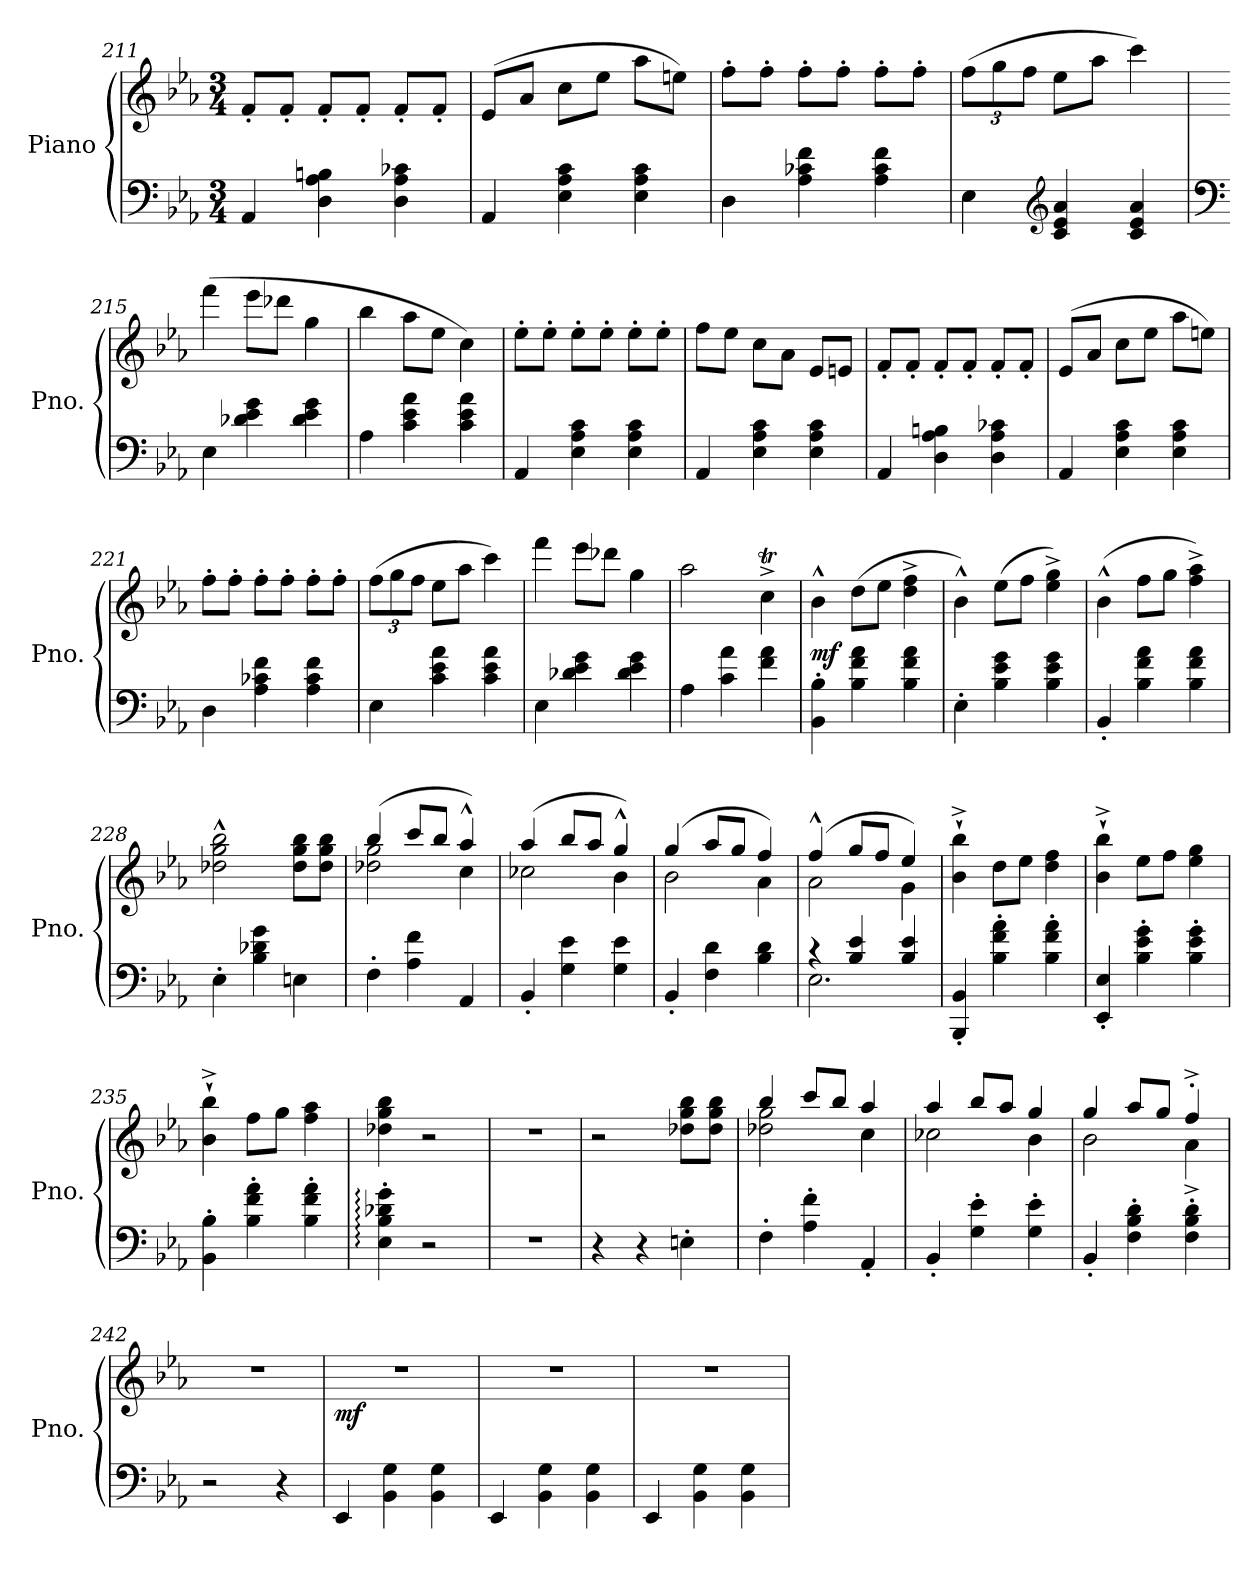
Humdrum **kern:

**kern	**kern	**dynam
*part1	*part1	*part1
*staff2	*staff1	*staff1/2
*I"Piano	*	*
*I'Pno.	*	*
*clefF4	*clefG2	*
*k[b-e-a-]	*k[b-e-a-]	*
*M3/4	*M3/4	*
=211	=211	=211
4AA-/	8f'/L	.
.	8f'/J	.
4D\ 4A-\ 4Bn\	8f'/L	.
.	8f'/J	.
4D\ 4A-\ 4c-X\	8f'/L	.
.	8f'/J	.
=212	=212	=212
4AA-/	(8e-/L	.
.	8a-/J	.
4E-\ 4A-\ 4c\	8cc\L	.
.	8ee-\J	.
4E-\ 4A-\ 4c\	8aa-\L	.
.	8een\J)	.
=213	=213	=213
4D\	8ff'\L	.
.	8ff'\J	.
4A-\ 4c-X\ 4f\	8ff'\L	.
.	8ff'\J	.
4A-\ 4c-\ 4f\	8ff'\L	.
.	8ff'\J	.
!!LO:LB:g=z
=214	=214	=214
*	*Xbrackettup	*
4E-\	(12ff\L	.
.	12gg\	.
.	12ff\J	.
*clefG2	*	*
4c/ 4e-/ 4a-/	8ee-\L	.
.	8aa-\J	.
4c/ 4e-/ 4a-/	4ccc\)	.
=215	=215	=215
*clefF4	*	*
4E-\	(4fff\	.
4d-X\ 4e-\ 4g\	8eee-\L	.
.	8ddd-X\J	.
4d-\ 4e-\ 4g\	4gg\	.
=216	=216	=216
4A-\	4bb-\	.
4c\ 4e-\ 4a-\	8aa-\L	.
.	8ee-\J	.
4c\ 4e-\ 4a-\	4cc\)	.
=217	=217	=217
4AA-/	8ee-'\L	.
.	8ee-'\J	.
4E-\ 4A-\ 4c\	8ee-'\L	.
.	8ee-'\J	.
4E-\ 4A-\ 4c\	8ee-'\L	.
.	8ee-'\J	.
=218	=218	=218
4AA-/	8ff\L	.
.	8ee-\J	.
4E-\ 4A-\ 4c\	8cc\L	.
.	8a-\J	.
4E-\ 4A-\ 4c\	8e-/L	.
.	8en/J	.
=219	=219	=219
4AA-/	8f'/L	.
.	8f'/J	.
4D\ 4A-\ 4Bn\	8f'/L	.
.	8f'/J	.
4D\ 4A-\ 4c-X\	8f'/L	.
.	8f'/J	.
!!LO:PB:g=z
=220	=220	=220
4AA-/	(8e-/L	.
.	8a-/J	.
4E-\ 4A-\ 4c\	8cc\L	.
.	8ee-\J	.
4E-\ 4A-\ 4c\	8aa-\L	.
.	8een\J)	.
=221	=221	=221
4D\	8ff'\L	.
.	8ff'\J	.
4A-\ 4c-X\ 4f\	8ff'\L	.
.	8ff'\J	.
4A-\ 4c-\ 4f\	8ff'\L	.
.	8ff'\J	.
=222	=222	=222
4E-\	(12ff\L	.
.	12gg\	.
.	12ff\J	.
4c\ 4e-\ 4a-\	8ee-\L	.
.	8aa-\J	.
4c\ 4e-\ 4a-\	4ccc\)	.
=223	=223	=223
4E-\	4fff\	.
4d-X\ 4e-\ 4g\	8eee-\L	.
.	8ddd-X\J	.
4d-\ 4e-\ 4g\	4gg\	.
=224	=224	=224
4A-\	2aa-\	.
4c\ 4a-\	.	.
4f\ 4a-\	4ccT^\	.
=225	=225	=225
!	!	!LO:DY:b
4BB-\' 4B-\'	4b-^^\	mf
4B-\ 4f\ 4a-\	(8dd\L	.
.	8ee-\J	.
4B-\ 4f\ 4a-\	4dd\^ 4ff\^	.
=226	=226	=226
4E-'\	4b-^^\)	.
4B-\ 4e-\ 4g\	(8ee-\L	.
.	8ff\J	.
4B-\ 4e-\ 4g\	4ee-\^ 4gg\^)	.
!!LO:LB:g=z
=227	=227	=227
4BB-'/	(4b-^^\	.
4B-\ 4f\ 4a-\	8ff\L	.
.	8gg\J	.
4B-\ 4f\ 4a-\	4ff\^ 4aa-\^)	.
=228	=228	=228
4E-'\	2dd-X\^^ 2gg\^^ 2bb-\^^	.
4B-\ 4d-X\ 4g\	.	.
4En\	8dd-\ 8gg\ 8bb-\L	.
.	8dd-\ 8gg\ 8bb-\J	.
=229	=229	=229
*	*^	*
4F'\	(4bb-/	2dd-X\ 2gg\	.
4A-\ 4f\	8ccc/L	.	.
.	8bb-/J	.	.
4AA-/	4aa-^^/)	4cc\	.
=230	=230	=230	=230
4BB-'/	(4aa-/	2cc-X\	.
4G\ 4e-\	8bb-/L	.	.
.	8aa-/J	.	.
4G\ 4e-\	4gg^^/)	4b-\	.
=231	=231	=231	=231
4BB-'/	(4gg/	2b-\	.
4F\ 4d\	8aa-/L	.	.
.	8gg/J	.	.
4B-\ 4d\	4ff/)	4a-\	.
=232	=232	=232	=232
*^	*	*	*
4r	2.E-\	(4ff^^/	2a-\	.
4B-/ 4e-/	.	8gg/L	.	.
.	.	8ff/J	.	.
4B-/ 4e-/	.	4ee-/)	4g\	.
*v	*v	*	*	*
*	*v	*v	*
=233	=233	=233
4BBB-/' 4BB-/'	4b-\^` 4bb-\^`	.
4B-\' 4f\' 4a-\'	8dd\L	.
.	8ee-\J	.
4B-\' 4f\' 4a-\'	4dd\ 4ff\	.
!!LO:LB:g=z
=234	=234	=234
4EE-/' 4E-/'	4b-\^` 4bb-\^`	.
4B-\' 4e-\' 4g\'	8ee-\L	.
.	8ff\J	.
4B-\' 4e-\' 4g\'	4ee-\ 4gg\	.
=235	=235	=235
4BB-\' 4B-\'	4b-\^` 4bb-\^`	.
4B-\' 4f\' 4a-\'	8ff\L	.
.	8gg\J	.
4B-\' 4f\' 4a-\'	4ff\ 4aa-\	.
=236	=236	=236
4E-\:' 4B-\:' 4d-X\:' 4g\:'	4dd-X\ 4gg\ 4bb-\	.
2r	2r	.
=237	=237	=237
2.r	2.r	.
=238	=238	=238
4r	2r	.
4r	.	.
4En'\	8dd-X\ 8gg\ 8bb-\L	.
.	8dd-\ 8gg\ 8bb-\J	.
=239	=239	=239
*	*^	*
4F'\	4bb-/	2dd-X\ 2gg\	.
4A-\' 4f\'	8ccc/L	.	.
.	8bb-/J	.	.
4AA-'/	4aa-/	4cc\	.
=240	=240	=240	=240
4BB-'/	4aa-/	2cc-X\	.
4G\' 4e-\'	8bb-/L	.	.
.	8aa-/J	.	.
4G\' 4e-\'	4gg/	4b-\	.
=241	=241	=241	=241
4BB-'/	4gg/	2b-\	.
4F\' 4B-\' 4d\'	8aa-/L	.	.
.	8gg/J	.	.
4F\'^ 4B-\'^ 4d\'^	4ff'^/	4a-\	.
*	*v	*v	*
=242	=242	=242
2r	2.r	.
4r	.	.
!!LO:LB:g=z
=243	=243	=243
!	!	!LO:DY:b
4EE-/	2.r	mf
4BB-\ 4G\	.	.
4BB-\ 4G\	.	.
=244	=244	=244
4EE-/	2.r	.
4BB-\ 4G\	.	.
4BB-\ 4G\	.	.
=245	=245	=245
4EE-/	2.r	.
4BB-\ 4G\	.	.
4BB-\ 4G\	.	.
=	=	=
*-	*-	*-
